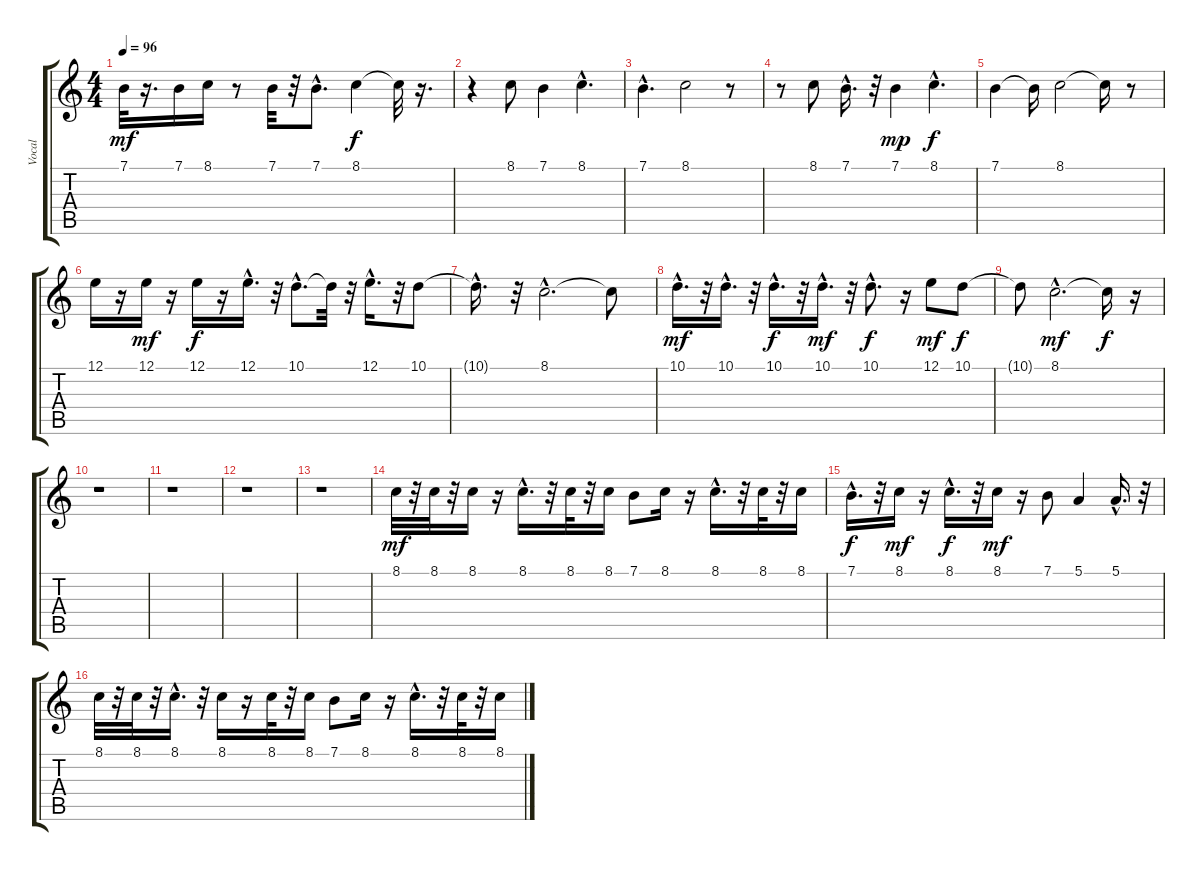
\track ("Vocal" "Vocal") {instrument lead2sawtooth}
\staff {score tabs}
\tuning (E4 B3 G3 D3 A2 E2) {hide}
\ts (4 4)
\tempo 96
\clef g2
\ks c
7.1.32{dy mf} r.16{d} 7.1.16 8.1.16 r.8 7.1.32 r.32 7.1{hac}.8{d} 8.1.4{dy f} 8.1{t}.32 r.16{d} |
r.4 8.1.8 7.1.4 8.1{hac}.4{d} |
7.1{hac}.4{d} 8.1.2 r.8 |
r.8 8.1.8 7.1{hac}.16{d} r.32 7.1.4{dy mp} 8.1{hac}.4{d dy f} |
7.1.4 7.1{t}.16 8.1.2 8.1{t}.16 r.8 |
12.1.16 r.16 12.1.16{dy mf} r.16 12.1.16{dy f} r.16 12.1{hac}.16{d} r.32 10.1{hac}.8{d} 10.1{t}.32 r.32 12.1{hac}.16{d} r.32 10.1.8 |
10.1{hac t}.16{d} r.32 8.1{hac}.2{d} 8.1{t}.8 |
10.1{hac}.16{d dy mf} r.32 10.1{hac}.16{d} r.32 10.1{hac}.16{d dy f} r.32 10.1{hac}.16{d dy mf} r.32 10.1{hac}.8{d dy f} r.16 12.1.8{dy mf} 10.1.8{dy f} |
10.1{t}.8 8.1{hac}.2{d dy mf} 8.1{t}.16{dy f} r.16 |
r.1 |
r.1 |
r.1 |
r.1 |
8.1.32{dy mf} r.32 8.1.32 r.32 8.1.16 r.16 8.1{hac}.16{d} r.32 8.1.32 r.32 8.1.16 7.1.8 8.1.16 r.16 8.1{hac}.16{d} r.32 8.1.32 r.32 8.1.16 |
7.1{hac}.16{d dy f} r.32 8.1.16{dy mf} r.16 8.1{hac}.16{d dy f} r.32 8.1.16{dy mf} r.16 7.1.8 5.1.4 5.1{hac}.16{d} r.32 |
8.1.32 r.32 8.1.32 r.32 8.1{hac}.16{d} r.32 8.1.16 r.16 8.1.32 r.32 8.1.16 7.1.8 8.1.16 r.16 8.1{hac}.16{d} r.32 8.1.32 r.32 8.1.16
